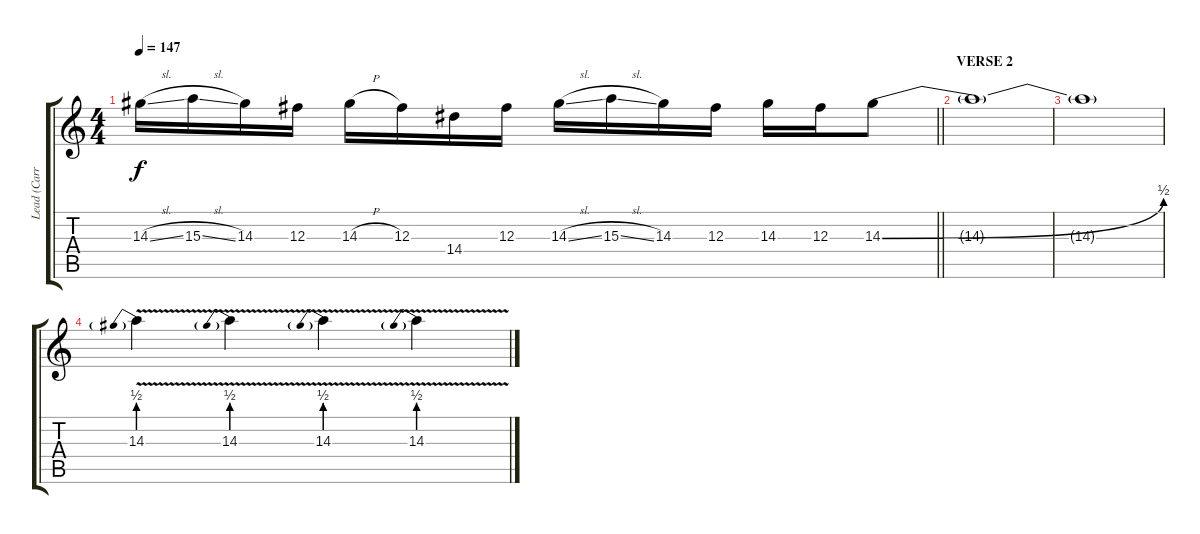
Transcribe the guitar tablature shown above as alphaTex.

\track ("Lead (Carroll)" "Lead (Carr") {instrument overdrivenguitar}
\staff {score tabs}
\tuning (Eb4 Bb3 Gb3 Db3 Ab2 Eb2) {hide}
\ts (4 4)
\tempo 147
\clef g2
\barLineRight lightlight
\ks c
14.3{sl}.16{dy f} 15.3{sl}.16 14.3.16 12.3.16 14.3{h}.16 12.3.16 14.4.16 12.3.16 14.3{sl}.16 15.3{sl}.16 14.3.16 12.3.16 14.3.16 12.3.16 14.3{be (bend 0 0 60 2)}.8 |
\section ("" "VERSE 2")
14.3{t}.1{volume 0} |
14.3{t}.1 |
14.3{be (prebend 0 2 60 2) v}.4 14.3{be (prebend 0 2 60 2) v}.4 14.3{be (prebend 0 2 60 2) v}.4 14.3{be (prebend 0 2 60 2) v}.4
